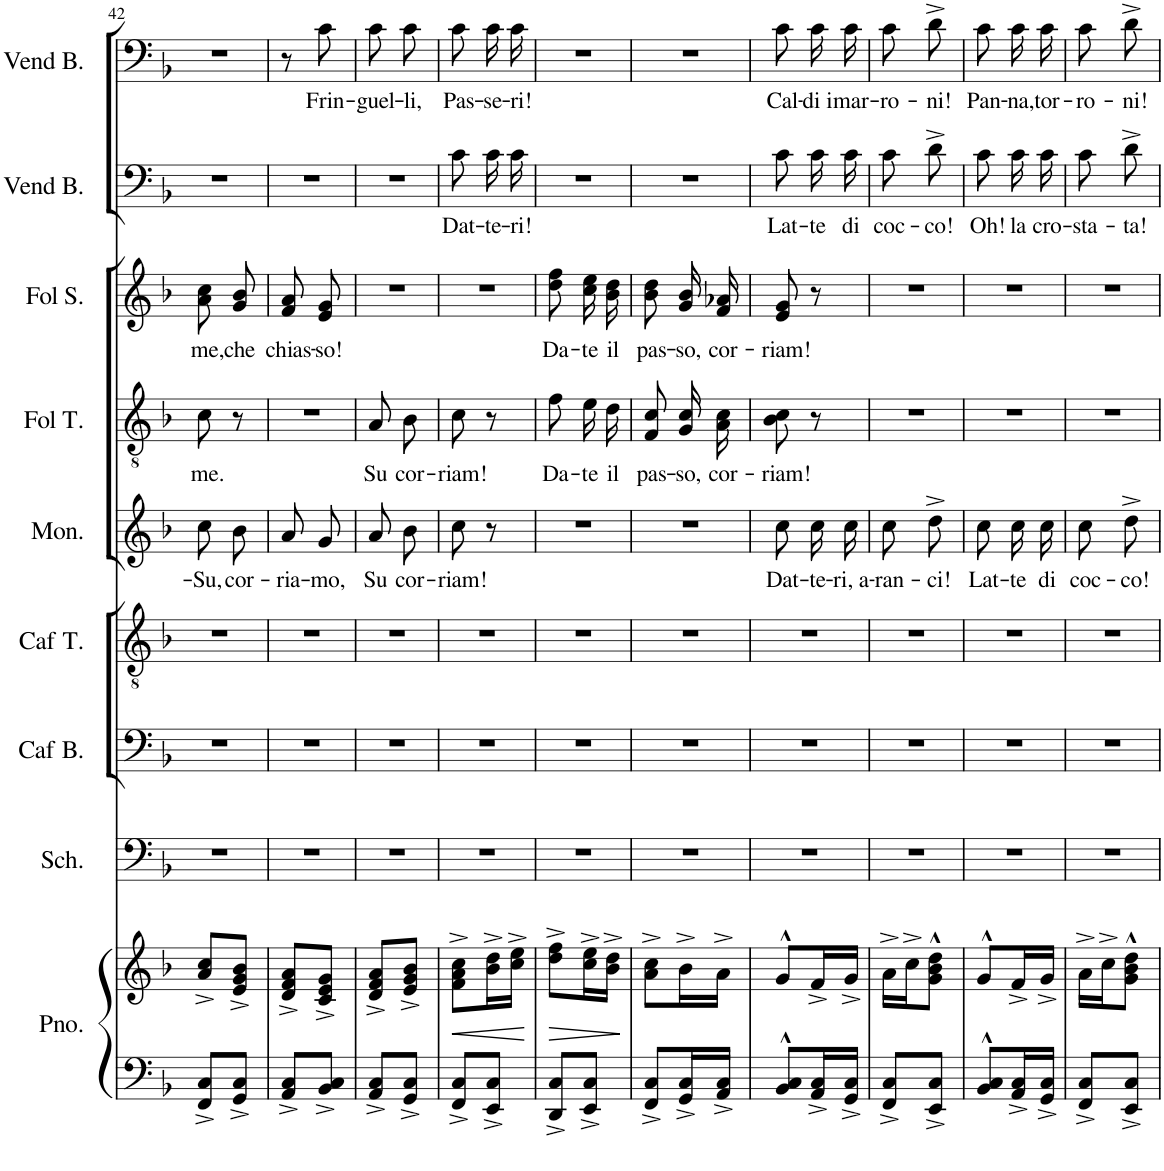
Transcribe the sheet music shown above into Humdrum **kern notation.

**kern	**kern	**dynam	**kern	**kern	**kern	**kern	**text	**kern	**text	**kern	**text	**kern	**text	**kern	**text
*part9	*part9	*part9	*part8	*part7	*part6	*part5	*part5	*part4	*part4	*part3	*part3	*part2	*part2	*part1	*part1
*staff10	*staff9	*staff9/10	*staff8	*staff7	*staff6	*staff5	*staff5	*staff4	*staff4	*staff3	*staff3	*staff2	*staff2	*staff1	*staff1
*I"Piano	*	*	*I"Schaunard	*I"Caffe Bass	*I"Caffè Ténor	*I"Monelli	*	*I"Folla Tenor	*	*I"Folla Soprano	*	*I"Venditori Bass	*	*I"Venditori Bass	*
*I'Pno.	*	*	*I'Sch.	*I'Caf B.	*I'Caf T.	*I'Mon.	*	*I'Fol T.	*	*I'Fol S.	*	*I'Vend B.	*	*I'Vend B.	*
!!LO:PB:g=z
*clefF4	*clefG2	*	*clefF4	*clefF4	*clefGv2	*clefG2	*	*clefGv2	*	*clefG2	*	*clefF4	*	*clefF4	*
*k[b-]	*k[b-]	*	*k[b-]	*k[b-]	*k[b-]	*k[b-]	*	*k[b-]	*	*k[b-]	*	*k[b-]	*	*k[b-]	*
*M2/8	*M2/8	*	*M2/8	*M2/8	*M2/8	*M2/8	*	*M2/8	*	*M2/8	*	*M2/8	*	*M2/8	*
=42	=42	=42	=42	=42	=42	=42	=42	=42	=42	=42	=42	=42	=42	=42	=42
!	!	!	!	!	!	!	!LO:LY:b	!	!LO:LY:b	!	!LO:LY:b	!	!	!	!
8FF/^ 8C/^L	8a/^ 8cc/^L	.	4r	4r	4r	8cc\L	Su,	8c\	me.	8a/ 8cc/L	me,	4r	.	4r	.
!	!	!	!	!	!	!	!LO:LY:b	!	!	!	!LO:LY:b	!	!	!	!
8GG/^ 8C/^J	8e/^ 8g/^ 8b-/^J	.	.	.	.	8b-\J	cor-	8r	.	8g/ 8b-/J	che	.	.	.	.
=43	=43	=43	=43	=43	=43	=43	=43	=43	=43	=43	=43	=43	=43	=43	=43
!	!	!	!	!	!	!	!LO:LY:b	!	!	!	!LO:LY:b	!	!	!	!
8AA/^ 8C/^L	8d/^ 8f/^ 8a/^L	.	4r	4r	4r	8a/L	-ria-	4r	.	8f/ 8a/L	chias-	4r	.	8r	.
!	!	!	!	!	!	!	!LO:LY:b	!	!	!	!LO:LY:b	!	!	!	!LO:LY:b
8BB-/^ 8C/^J	8c/^ 8e/^ 8g/^J	.	.	.	.	8g/J	-mo,	.	.	8e/ 8g/J	-so!	.	.	8c\	Frin-
=44	=44	=44	=44	=44	=44	=44	=44	=44	=44	=44	=44	=44	=44	=44	=44
!	!	!	!	!	!	!	!LO:LY:b	!	!LO:LY:b	!	!	!	!	!	!LO:LY:b
8AA/^ 8C/^L	8d/^ 8f/^ 8a/^L	.	4r	4r	4r	8a/L	Su	8A/L	Su	4r	.	4r	.	8c\L	-guel-
!	!	!	!	!	!	!	!LO:LY:b	!	!LO:LY:b	!	!	!	!	!	!LO:LY:b
8GG/^ 8C/^J	8e/^ 8g/^ 8b-/^J	.	.	.	.	8b-/J	cor-	8B-/J	cor-	.	.	.	.	8c\J	-li,
=45	=45	=45	=45	=45	=45	=45	=45	=45	=45	=45	=45	=45	=45	=45	=45
!	!	!LO:HP:b	!	!	!	!	!LO:LY:b	!	!LO:LY:b	!	!	!	!LO:LY:b	!	!LO:LY:b
8FF/^ 8C/^L	8f\^ 8a\^ 8cc\^L	<	4r	4r	4r	8cc\	-riam!	8c\	-riam!	4r	.	8c\L	Dat-	8c\L	Pas-
!	!	!	!	!	!	!	!	!	!	!	!	!	!LO:LY:b	!	!LO:LY:b
8EE/^ 8C/^J	16b-\^ 16dd\^L	.	.	.	.	8r	.	8r	.	.	.	16c\L	-te-	16c\L	-se-
!	!	!	!	!	!	!	!	!	!	!	!	!	!LO:LY:b	!	!LO:LY:b
.	16cc\^ 16ee\^JJ	.	.	.	.	.	.	.	.	.	.	16c\JJ	-ri!	16c\JJ	-ri!
.	.	[	.	.	.	.	.	.	.	.	.	.	.	.	.
=46	=46	=46	=46	=46	=46	=46	=46	=46	=46	=46	=46	=46	=46	=46	=46
!	!	!LO:HP:b	!	!	!	!	!	!	!LO:LY:b	!	!LO:LY:b	!	!	!	!
8DD/^ 8C/^L	8dd\^ 8ff\^L	>	4r	4r	4r	4r	.	8f\L	Da-	8dd\ 8ff\L	Da-	4r	.	4r	.
!	!	!	!	!	!	!	!	!	!LO:LY:b	!	!LO:LY:b	!	!	!	!
8EE/^ 8C/^J	16cc\^ 16ee\^L	.	.	.	.	.	.	16e\L	-te	16cc\ 16ee\L	-te	.	.	.	.
!	!	!	!	!	!	!	!	!	!LO:LY:b	!	!LO:LY:b	!	!	!	!
.	16b-\^ 16dd\^JJ	.	.	.	.	.	.	16d\JJ	il	16b-\ 16dd\JJ	il	.	.	.	.
.	.	]	.	.	.	.	.	.	.	.	.	.	.	.	.
=47	=47	=47	=47	=47	=47	=47	=47	=47	=47	=47	=47	=47	=47	=47	=47
!	!	!	!	!	!	!	!	!	!LO:LY:b	!	!LO:LY:b	!	!	!	!
8FF/^ 8C/^L	8a\^ 8cc\^L	.	4r	4r	4r	4r	.	8F/ 8c/L	pas-	8b-/ 8dd/L	pas-	4r	.	4r	.
!	!	!	!	!	!	!	!	!	!LO:LY:b	!	!LO:LY:b	!	!	!	!
16GG/^ 16C/^L	16b-^\L	.	.	.	.	.	.	16G/ 16c/L	-so,	16g/ 16b-/L	-so,	.	.	.	.
!	!	!	!	!	!	!	!	!	!LO:LY:b	!	!LO:LY:b	!	!	!	!
16AA/^ 16C/^JJ	16a^\JJ	.	.	.	.	.	.	16A/ 16c/JJ	cor-	16f/ 16a-X/JJ	cor-	.	.	.	.
=48	=48	=48	=48	=48	=48	=48	=48	=48	=48	=48	=48	=48	=48	=48	=48
!	!	!	!	!	!	!	!LO:LY:b	!	!LO:LY:b	!	!LO:LY:b	!	!LO:LY:b	!	!LO:LY:b
8BB-/^^ 8C/^^L	8g^^/L	.	4r	4r	4r	8cc\L	Dat-	8B-\ 8c\	-riam!	8e/ 8g/	-riam!	8c\L	Lat-	8c\L	Cal-
!	!	!	!	!	!	!	!LO:LY:b	!	!	!	!	!	!LO:LY:b	!	!LO:LY:b
16AA/^ 16C/^L	16f^/L	.	.	.	.	16cc\L	-te-	8r	.	8r	.	16c\L	-te	16c\L	-di i
!	!	!	!	!	!	!	!LO:LY:b	!	!	!	!	!	!LO:LY:b	!	!LO:LY:b
16GG/^ 16C/^JJ	16g^/JJ	.	.	.	.	16cc\JJ	-ri, a-	.	.	.	.	16c\JJ	di	16c\JJ	mar-
=49	=49	=49	=49	=49	=49	=49	=49	=49	=49	=49	=49	=49	=49	=49	=49
!	!	!	!	!	!	!	!LO:LY:b	!	!	!	!	!	!LO:LY:b	!	!LO:LY:b
8FF/^ 8C/^L	16a^\LL	.	4r	4r	4r	8cc\L	-ran-	4r	.	4r	.	8c\L	coc-	8c\L	-ro-
.	16cc^\J	.	.	.	.	.	.	.	.	.	.	.	.	.	.
!	!	!	!	!	!	!	!LO:LY:b	!	!	!	!	!	!LO:LY:b	!	!LO:LY:b
8EE/^ 8C/^J	8g\^^ 8b-\^^ 8dd\^^J	.	.	.	.	8dd^\J	-ci!	.	.	.	.	8d^\J	-co!	8d^\J	-ni!
=50	=50	=50	=50	=50	=50	=50	=50	=50	=50	=50	=50	=50	=50	=50	=50
!	!	!	!	!	!	!	!LO:LY:b	!	!	!	!	!	!LO:LY:b	!	!LO:LY:b
8BB-/^^ 8C/^^L	8g^^/L	.	4r	4r	4r	8cc\L	Lat-	4r	.	4r	.	8c\L	Oh!	8c\L	Pan-
!	!	!	!	!	!	!	!LO:LY:b	!	!	!	!	!	!LO:LY:b	!	!LO:LY:b
16AA/^ 16C/^L	16f^/L	.	.	.	.	16cc\L	-te	.	.	.	.	16c\L	la	16c\L	-na,
!	!	!	!	!	!	!	!LO:LY:b	!	!	!	!	!	!LO:LY:b	!	!LO:LY:b
16GG/^ 16C/^JJ	16g^/JJ	.	.	.	.	16cc\JJ	di	.	.	.	.	16c\JJ	cro-	16c\JJ	tor-
=51	=51	=51	=51	=51	=51	=51	=51	=51	=51	=51	=51	=51	=51	=51	=51
!	!	!	!	!	!	!	!LO:LY:b	!	!	!	!	!	!LO:LY:b	!	!LO:LY:b
8FF/^ 8C/^L	16a^\LL	.	4r	4r	4r	8cc\L	coc-	4r	.	4r	.	8c\L	-sta-	8c\L	-ro-
.	16cc^\J	.	.	.	.	.	.	.	.	.	.	.	.	.	.
!	!	!	!	!	!	!	!LO:LY:b	!	!	!	!	!	!LO:LY:b	!	!LO:LY:b
8EE/^ 8C/^J	8g\^^ 8b-\^^ 8dd\^^J	.	.	.	.	8dd^\J	-co!	.	.	.	.	8d^\J	-ta!	8d^\J	-ni!
=	=	=	=	=	=	=	=	=	=	=	=	=	=	=	=
*-	*-	*-	*-	*-	*-	*-	*-	*-	*-	*-	*-	*-	*-	*-	*-
